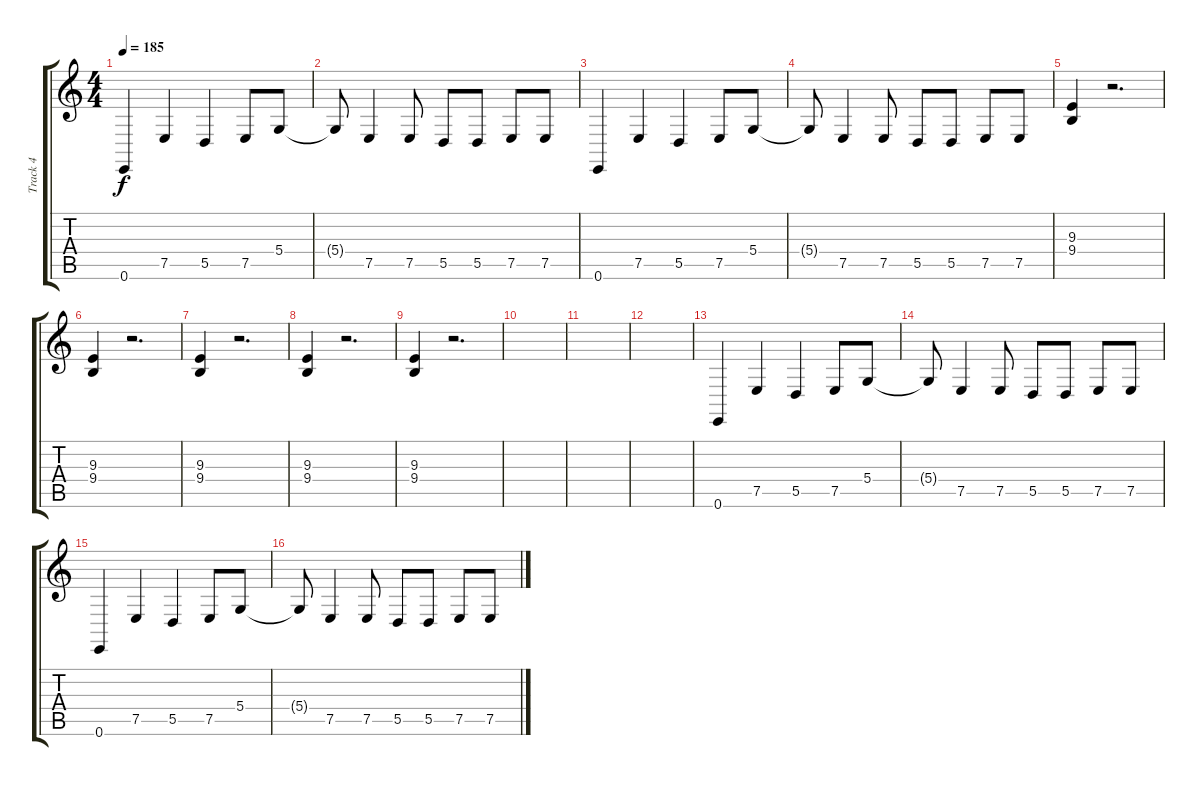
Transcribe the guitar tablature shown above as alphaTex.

\track ("Track 4" "Track 4") {instrument acousticgrandpiano}
\staff {score tabs}
\tuning (E4 B3 G3 D3 A2 E2) {hide}
\ts (4 4)
\tempo 185
\clef g2
\ks c
0.6.4{dy f} 7.5.4 5.5.4 7.5.8 5.4.8 |
5.4{t}.8 7.5.4 7.5.8 5.5.8 5.5.8 7.5.8 7.5.8 |
0.6.4 7.5.4 5.5.4 7.5.8 5.4.8 |
5.4{t}.8 7.5.4 7.5.8 5.5.8 5.5.8 7.5.8 7.5.8 |
(9.3 9.4).4 r.2{d} |
(9.3 9.4).4 r.2{d} |
(9.3 9.4).4 r.2{d} |
(9.3 9.4).4 r.2{d} |
(9.3 9.4).4 r.2{d} |
|
|
|
0.6.4 7.5.4 5.5.4 7.5.8 5.4.8 |
5.4{t}.8 7.5.4 7.5.8 5.5.8 5.5.8 7.5.8 7.5.8 |
0.6.4 7.5.4 5.5.4 7.5.8 5.4.8 |
5.4{t}.8 7.5.4 7.5.8 5.5.8 5.5.8 7.5.8 7.5.8
